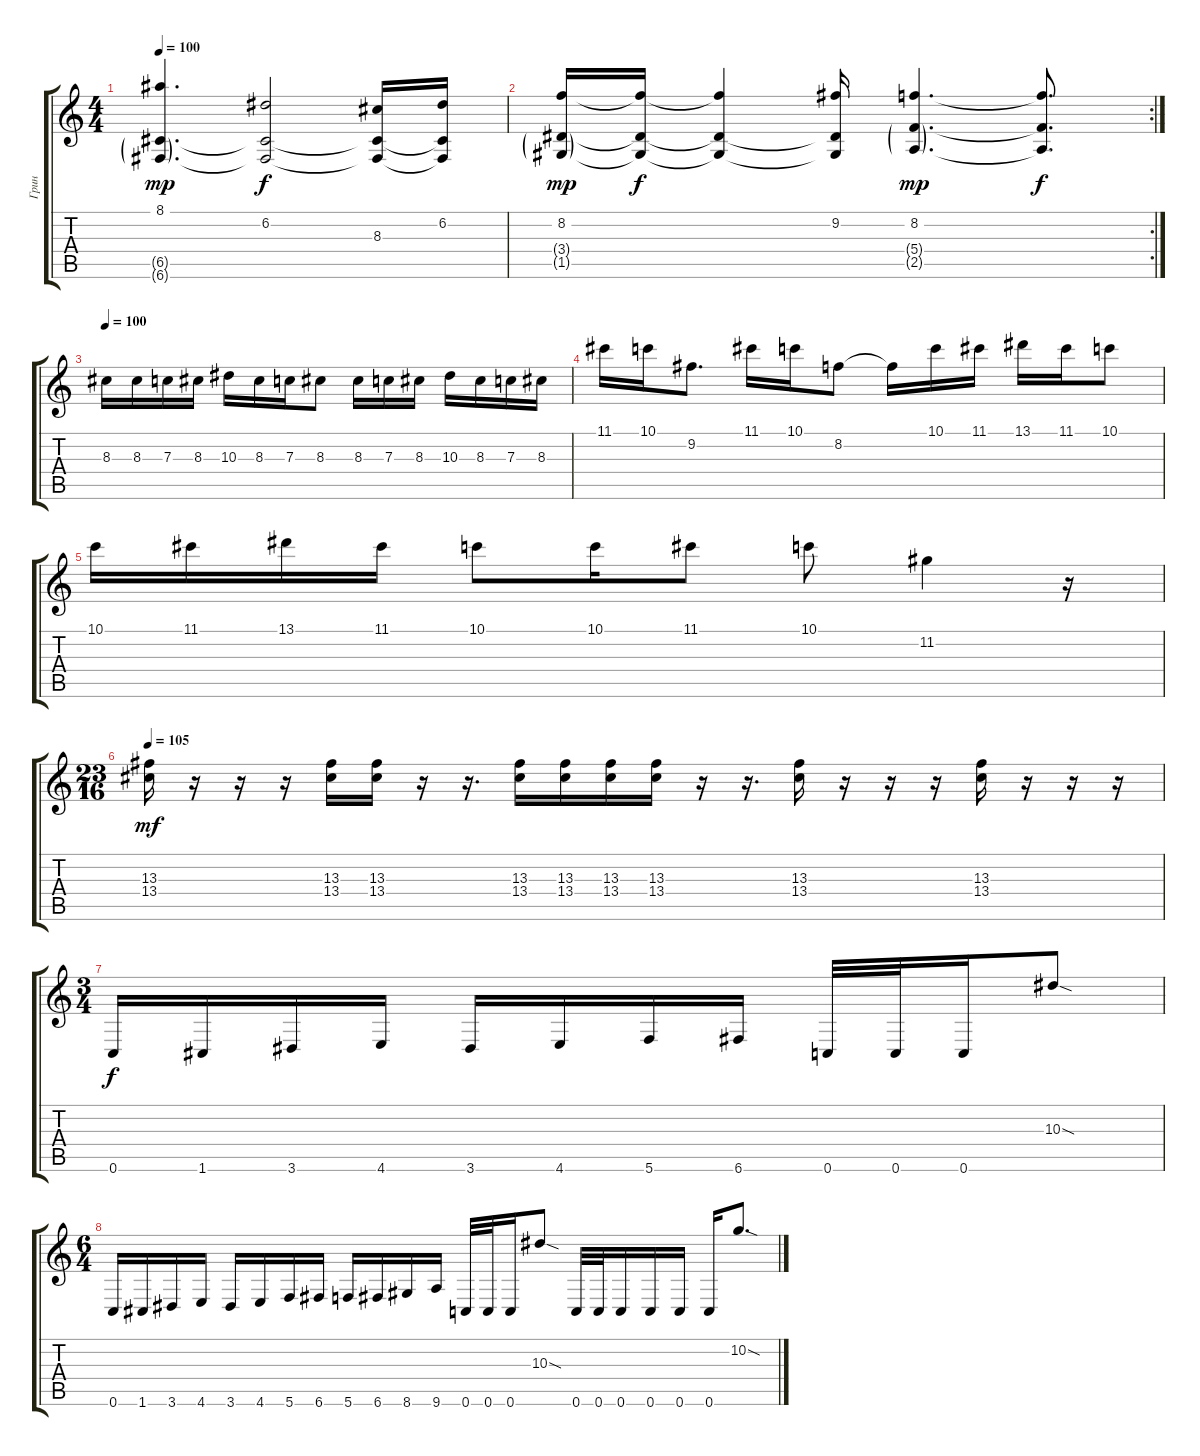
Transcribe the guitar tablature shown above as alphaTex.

\track ("Грин" "Грин") {instrument overdrivenguitar}
\staff {score tabs}
\tuning (D4 A3 F3 C3 G2 C2) {hide}
\ts (4 4)
\tempo 100
\clef g2
\ks c
(8.1 6.5{g} 6.6{g}).4{d dy mp} (6.2 6.5{t} 6.6{t}).2{dy f} (8.3 6.5{t} 6.6{t}).16 (6.2 6.5{t} 6.6{t}).16 |
\rc 2
(8.2 3.4{g} 1.5{g}).16{dy mp} (8.2{t} 3.4{t} 1.5{t}).16{dy f} (8.2{t} 3.4{t} 1.5{t}).4 (9.2 3.4{t} 1.5{t}).16 (8.2 5.4{g} 2.5{g}).4{d dy mp} (8.2{t} 5.4{t} 2.5{t}).8{d dy f} |
\tempo 100
8.3.16 8.3.16 7.3.16 8.3.16 10.3.16 8.3.16 7.3.16 8.3.8 8.3.16 7.3.16 8.3.16 10.3.16 8.3.16 7.3.16 8.3.16 |
11.1.16 10.1.16 9.2.8{d} 11.1.16 10.1.16 8.2.8 8.2{t}.16 10.1.16 11.1.16 13.1.16 11.1.16 10.1.8 |
10.1.16 11.1.16 13.1.16 11.1.16 10.1.8 10.1.16 11.1.8 10.1.8 11.2.4 r.16 |
\ts (23 16)
\tempo 105
(13.3 13.4).16{dy mf} r.16 r.16 r.16 (13.3 13.4).16 (13.3 13.4).16 r.16 r.16{d} (13.3 13.4).16 (13.3 13.4).16 (13.3 13.4).16 (13.3 13.4).16 r.16 r.16{d} (13.3 13.4).16 r.16 r.16 r.16 (13.3 13.4).16 r.16 r.16 r.16 |
\ts (3 4)
0.6.16{dy f} 1.6.16 3.6.16 4.6.16 3.6.16 4.6.16 5.6.16 6.6.16 0.6.32 0.6.32 0.6.16 10.3{sod}.8 |
\ts (6 4)
0.6.16 1.6.16 3.6.16 4.6.16 3.6.16 4.6.16 5.6.16 6.6.16 5.6.16 6.6.16 8.6.16 9.6.16 0.6.32 0.6.32 0.6.16 10.3{sod}.8 0.6.32 0.6.32 0.6.16 0.6.16 0.6.16 0.6.16 10.2{sod}.8{d}
